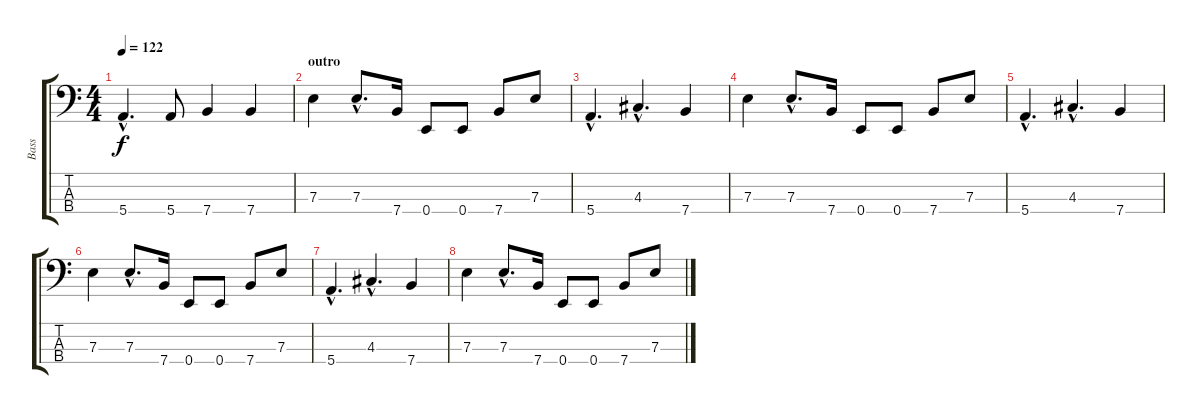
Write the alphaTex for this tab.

\track ("Bass" "Bass") {instrument electricbasspick}
\staff {score tabs}
\tuning (G2 D2 A1 E1) {hide}
\ts (4 4)
\tempo 122
\clef f4
\ks c
5.4{hac}.4{d dy f} 5.4.8 7.4.4 7.4.4 |
\section ("" "outro")
7.3.4 7.3{hac}.8{d} 7.4.16 0.4.8 0.4.8 7.4.8 7.3.8 |
5.4{hac}.4{d volume 8} 4.3{hac}.4{d} 7.4.4 |
7.3.4 7.3{hac}.8{d} 7.4.16 0.4.8 0.4.8 7.4.8 7.3.8 |
5.4{hac}.4{d volume 5} 4.3{hac}.4{d} 7.4.4 |
7.3.4 7.3{hac}.8{d} 7.4.16 0.4.8 0.4.8 7.4.8 7.3.8 |
5.4{hac}.4{d volume 0} 4.3{hac}.4{d} 7.4.4 |
7.3.4 7.3{hac}.8{d} 7.4.16 0.4.8 0.4.8 7.4.8 7.3.8
